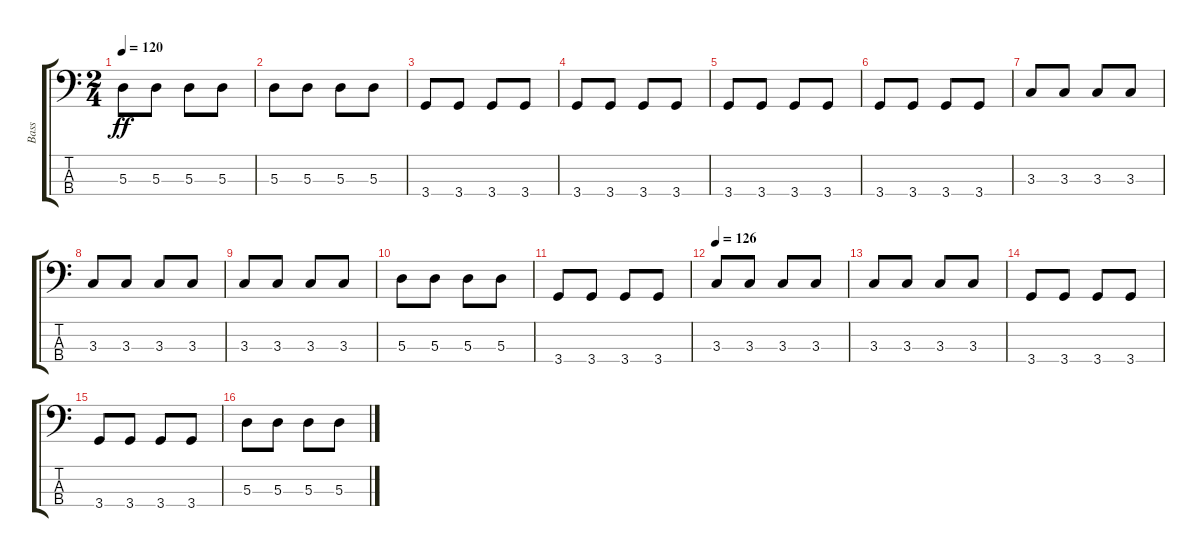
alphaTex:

\track ("Bass" "Bass") {instrument electricbasspick}
\staff {score tabs}
\tuning (G2 D2 A1 E1) {hide}
\ts (2 4)
\tempo 120
\clef f4
\ks c
5.3.8{dy ff} 5.3.8 5.3.8 5.3.8 |
5.3.8 5.3.8 5.3.8 5.3.8 |
3.4.8 3.4.8 3.4.8 3.4.8 |
3.4.8 3.4.8 3.4.8 3.4.8 |
3.4.8 3.4.8 3.4.8 3.4.8 |
3.4.8 3.4.8 3.4.8 3.4.8 |
3.3.8 3.3.8 3.3.8 3.3.8 |
3.3.8 3.3.8 3.3.8 3.3.8 |
3.3.8 3.3.8 3.3.8 3.3.8 |
5.3.8 5.3.8 5.3.8 5.3.8 |
3.4.8 3.4.8 3.4.8 3.4.8 |
\tempo 126
3.3.8 3.3.8 3.3.8 3.3.8 |
3.3.8 3.3.8 3.3.8 3.3.8 |
3.4.8 3.4.8 3.4.8 3.4.8 |
3.4.8 3.4.8 3.4.8 3.4.8 |
5.3.8 5.3.8 5.3.8 5.3.8
